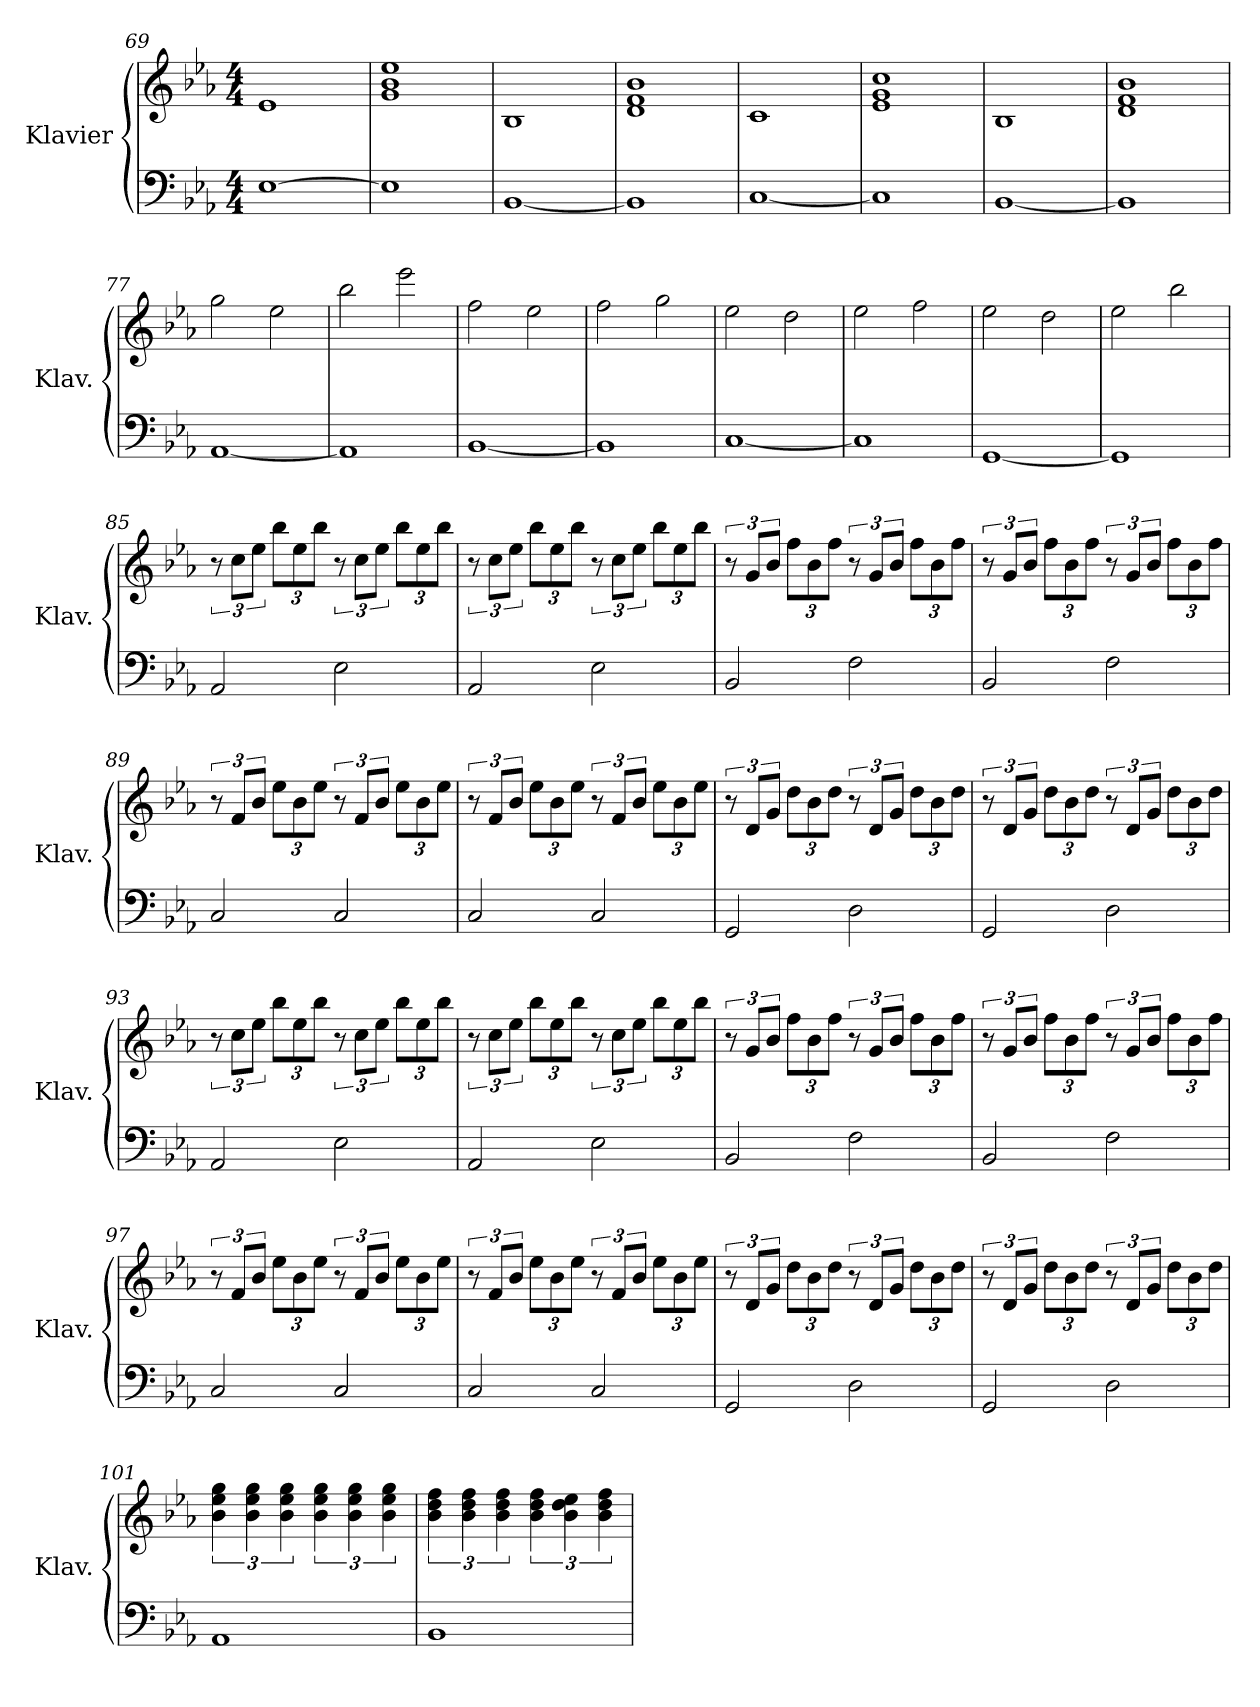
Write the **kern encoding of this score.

**kern	**kern
*part1	*part1
*staff2	*staff1
*I"Klavier	*
*I'Klav.	*
*clefF4	*clefG2
*k[b-e-a-]	*k[b-e-a-]
*M4/4	*M4/4
=69	=69
[1E-	1e-
=70	=70
1E-]	1g 1b- 1ee-
=71	=71
[1BB-	1B-
=72	=72
1BB-]	1d 1f 1b-
=73	=73
[1C	1c
=74	=74
1C]	1e- 1g 1cc
=75	=75
[1BB-	1B-
=76	=76
1BB-]	1d 1f 1b-
!!LO:PB:g=z
=77	=77
[1AA-	2gg\
.	2ee-\
=78	=78
1AA-]	2bb-\
.	2eee-\
=79	=79
[1BB-	2ff\
.	2ee-\
=80	=80
1BB-]	2ff\
.	2gg\
=81	=81
[1C	2ee-\
.	2dd\
=82	=82
1C]	2ee-\
.	2ff\
=83	=83
[1GG	2ee-\
.	2dd\
=84	=84
1GG]	2ee-\
.	2bb-\
=85	=85
2AA-/	12r
.	12cc\L
.	12ee-\J
*	*Xbrackettup
.	12bb-\L
.	12ee-\
.	12bb-\J
*	*brackettup
2E-\	12r
.	12cc\L
.	12ee-\J
*	*Xbrackettup
.	12bb-\L
.	12ee-\
.	12bb-\J
!!LO:LB:g=z
=86	=86
*	*brackettup
2AA-/	12r
.	12cc\L
.	12ee-\J
*	*Xbrackettup
.	12bb-\L
.	12ee-\
.	12bb-\J
*	*brackettup
2E-\	12r
.	12cc\L
.	12ee-\J
*	*Xbrackettup
.	12bb-\L
.	12ee-\
.	12bb-\J
=87	=87
*	*brackettup
2BB-/	12r
.	12g/L
.	12b-/J
*	*Xbrackettup
.	12ff\L
.	12b-\
.	12ff\J
*	*brackettup
2F\	12r
.	12g/L
.	12b-/J
*	*Xbrackettup
.	12ff\L
.	12b-\
.	12ff\J
=88	=88
*	*brackettup
2BB-/	12r
.	12g/L
.	12b-/J
*	*Xbrackettup
.	12ff\L
.	12b-\
.	12ff\J
*	*brackettup
2F\	12r
.	12g/L
.	12b-/J
*	*Xbrackettup
.	12ff\L
.	12b-\
.	12ff\J
!!LO:LB:g=z
=89	=89
*	*brackettup
2C/	12r
.	12f/L
.	12b-/J
*	*Xbrackettup
.	12ee-\L
.	12b-\
.	12ee-\J
*	*brackettup
2C/	12r
.	12f/L
.	12b-/J
*	*Xbrackettup
.	12ee-\L
.	12b-\
.	12ee-\J
=90	=90
*	*brackettup
2C/	12r
.	12f/L
.	12b-/J
*	*Xbrackettup
.	12ee-\L
.	12b-\
.	12ee-\J
*	*brackettup
2C/	12r
.	12f/L
.	12b-/J
*	*Xbrackettup
.	12ee-\L
.	12b-\
.	12ee-\J
=91	=91
*	*brackettup
2GG/	12r
.	12d/L
.	12g/J
*	*Xbrackettup
.	12dd\L
.	12b-\
.	12dd\J
*	*brackettup
2D\	12r
.	12d/L
.	12g/J
*	*Xbrackettup
.	12dd\L
.	12b-\
.	12dd\J
!!LO:LB:g=z
=92	=92
*	*brackettup
2GG/	12r
.	12d/L
.	12g/J
*	*Xbrackettup
.	12dd\L
.	12b-\
.	12dd\J
*	*brackettup
2D\	12r
.	12d/L
.	12g/J
*	*Xbrackettup
.	12dd\L
.	12b-\
.	12dd\J
=93	=93
*	*brackettup
2AA-/	12r
.	12cc\L
.	12ee-\J
*	*Xbrackettup
.	12bb-\L
.	12ee-\
.	12bb-\J
*	*brackettup
2E-\	12r
.	12cc\L
.	12ee-\J
*	*Xbrackettup
.	12bb-\L
.	12ee-\
.	12bb-\J
=94	=94
*	*brackettup
2AA-/	12r
.	12cc\L
.	12ee-\J
*	*Xbrackettup
.	12bb-\L
.	12ee-\
.	12bb-\J
*	*brackettup
2E-\	12r
.	12cc\L
.	12ee-\J
*	*Xbrackettup
.	12bb-\L
.	12ee-\
.	12bb-\J
!!LO:LB:g=z
=95	=95
*	*brackettup
2BB-/	12r
.	12g/L
.	12b-/J
*	*Xbrackettup
.	12ff\L
.	12b-\
.	12ff\J
*	*brackettup
2F\	12r
.	12g/L
.	12b-/J
*	*Xbrackettup
.	12ff\L
.	12b-\
.	12ff\J
=96	=96
*	*brackettup
2BB-/	12r
.	12g/L
.	12b-/J
*	*Xbrackettup
.	12ff\L
.	12b-\
.	12ff\J
*	*brackettup
2F\	12r
.	12g/L
.	12b-/J
*	*Xbrackettup
.	12ff\L
.	12b-\
.	12ff\J
=97	=97
*	*brackettup
2C/	12r
.	12f/L
.	12b-/J
*	*Xbrackettup
.	12ee-\L
.	12b-\
.	12ee-\J
*	*brackettup
2C/	12r
.	12f/L
.	12b-/J
*	*Xbrackettup
.	12ee-\L
.	12b-\
.	12ee-\J
!!LO:PB:g=z
=98	=98
*	*brackettup
2C/	12r
.	12f/L
.	12b-/J
*	*Xbrackettup
.	12ee-\L
.	12b-\
.	12ee-\J
*	*brackettup
2C/	12r
.	12f/L
.	12b-/J
*	*Xbrackettup
.	12ee-\L
.	12b-\
.	12ee-\J
=99	=99
*	*brackettup
2GG/	12r
.	12d/L
.	12g/J
*	*Xbrackettup
.	12dd\L
.	12b-\
.	12dd\J
*	*brackettup
2D\	12r
.	12d/L
.	12g/J
*	*Xbrackettup
.	12dd\L
.	12b-\
.	12dd\J
=100	=100
*	*brackettup
2GG/	12r
.	12d/L
.	12g/J
*	*Xbrackettup
.	12dd\L
.	12b-\
.	12dd\J
*	*brackettup
2D\	12r
.	12d/L
.	12g/J
*	*Xbrackettup
.	12dd\L
.	12b-\
.	12dd\J
=101	=101
*	*brackettup
1AA-	6b-\ 6ee-\ 6gg\
.	6b-\ 6ee-\ 6gg\
.	6b-\ 6ee-\ 6gg\
.	6b-\ 6ee-\ 6gg\
.	6b-\ 6ee-\ 6gg\
.	6b-\ 6ee-\ 6gg\
!!LO:LB:g=z
=102	=102
1BB-	6b-\ 6dd\ 6ff\
.	6b-\ 6dd\ 6ff\
.	6b-\ 6dd\ 6ff\
.	6b-\ 6dd\ 6ff\
.	6b-\ 6dd\ 6ee-\
.	6b-\ 6dd\ 6ff\
=	=
*-	*-
